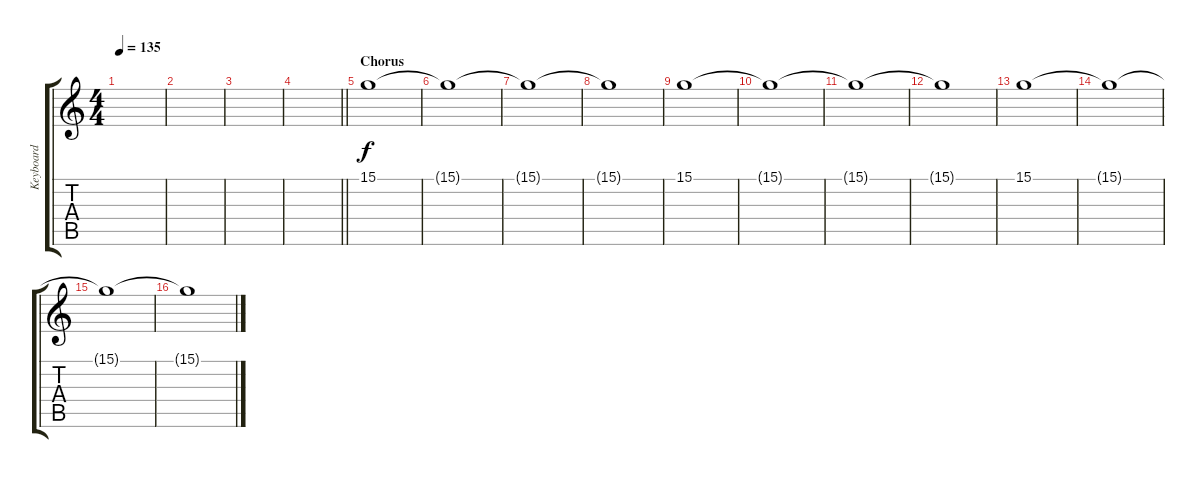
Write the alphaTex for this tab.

\track ("Keyboard" "Keyboard") {instrument stringensemble1}
\staff {score tabs}
\tuning (E4 B3 G3 D3 A2 E2) {hide}
\ts (4 4)
\tempo 135
\clef g2
\ks c
|
|
|
\barLineRight lightlight
|
\section ("" "Chorus")
15.1.1 |
15.1{t}.1 |
15.1{t}.1 |
15.1{t}.1 |
15.1.1 |
15.1{t}.1 |
15.1{t}.1 |
15.1{t}.1 |
15.1.1 |
15.1{t}.1 |
15.1{t}.1 |
15.1{t}.1
